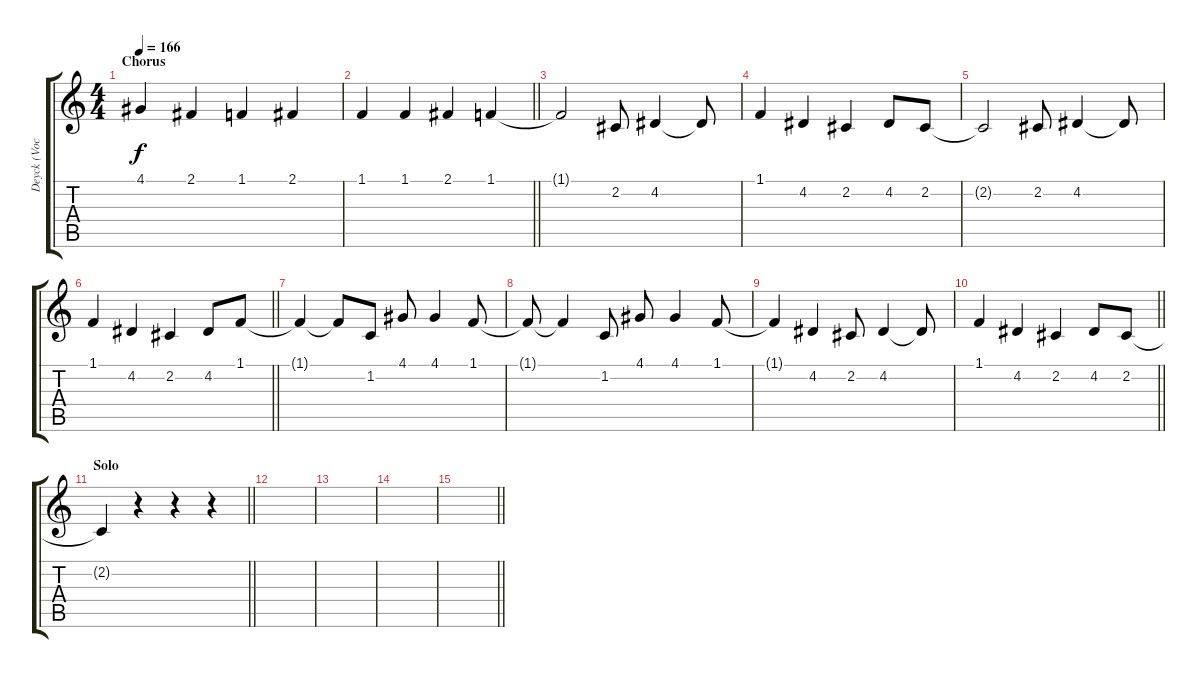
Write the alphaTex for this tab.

\track ("Deyck (Vocals)" "Deyck (Voc") {instrument lead2sawtooth}
\staff {score tabs}
\tuning (E4 B3 G3 D3 A2 E2) {hide}
\ts (4 4)
\section ("" "Chorus")
\tempo 166
\clef g2
\ks c
4.1.4{dy f} 2.1.4 1.1.4 2.1.4 |
\barLineRight lightlight
1.1.4 1.1.4 2.1.4 1.1.4 |
1.1{t}.2 2.2.8 4.2.4 4.2{t}.8 |
1.1.4 4.2.4 2.2.4 4.2.8 2.2.8 |
2.2{t}.2 2.2.8 4.2.4 4.2{t}.8 |
\barLineRight lightlight
1.1.4 4.2.4 2.2.4 4.2.8 1.1.8 |
1.1{t}.4 1.1{t}.8 1.2.8 4.1.8 4.1.4 1.1.8 |
1.1{t}.8 1.1{t}.4 1.2.8 4.1.8 4.1.4 1.1.8 |
1.1{t}.4 4.2.4 2.2.8 4.2.4 4.2{t}.8 |
\barLineRight lightlight
1.1.4 4.2.4 2.2.4 4.2.8 2.2.8 |
\section ("" "Solo")
\barLineRight lightlight
2.2{t}.4 r.4 r.4 r.4 |
|
|
|
\barLineRight lightlight
